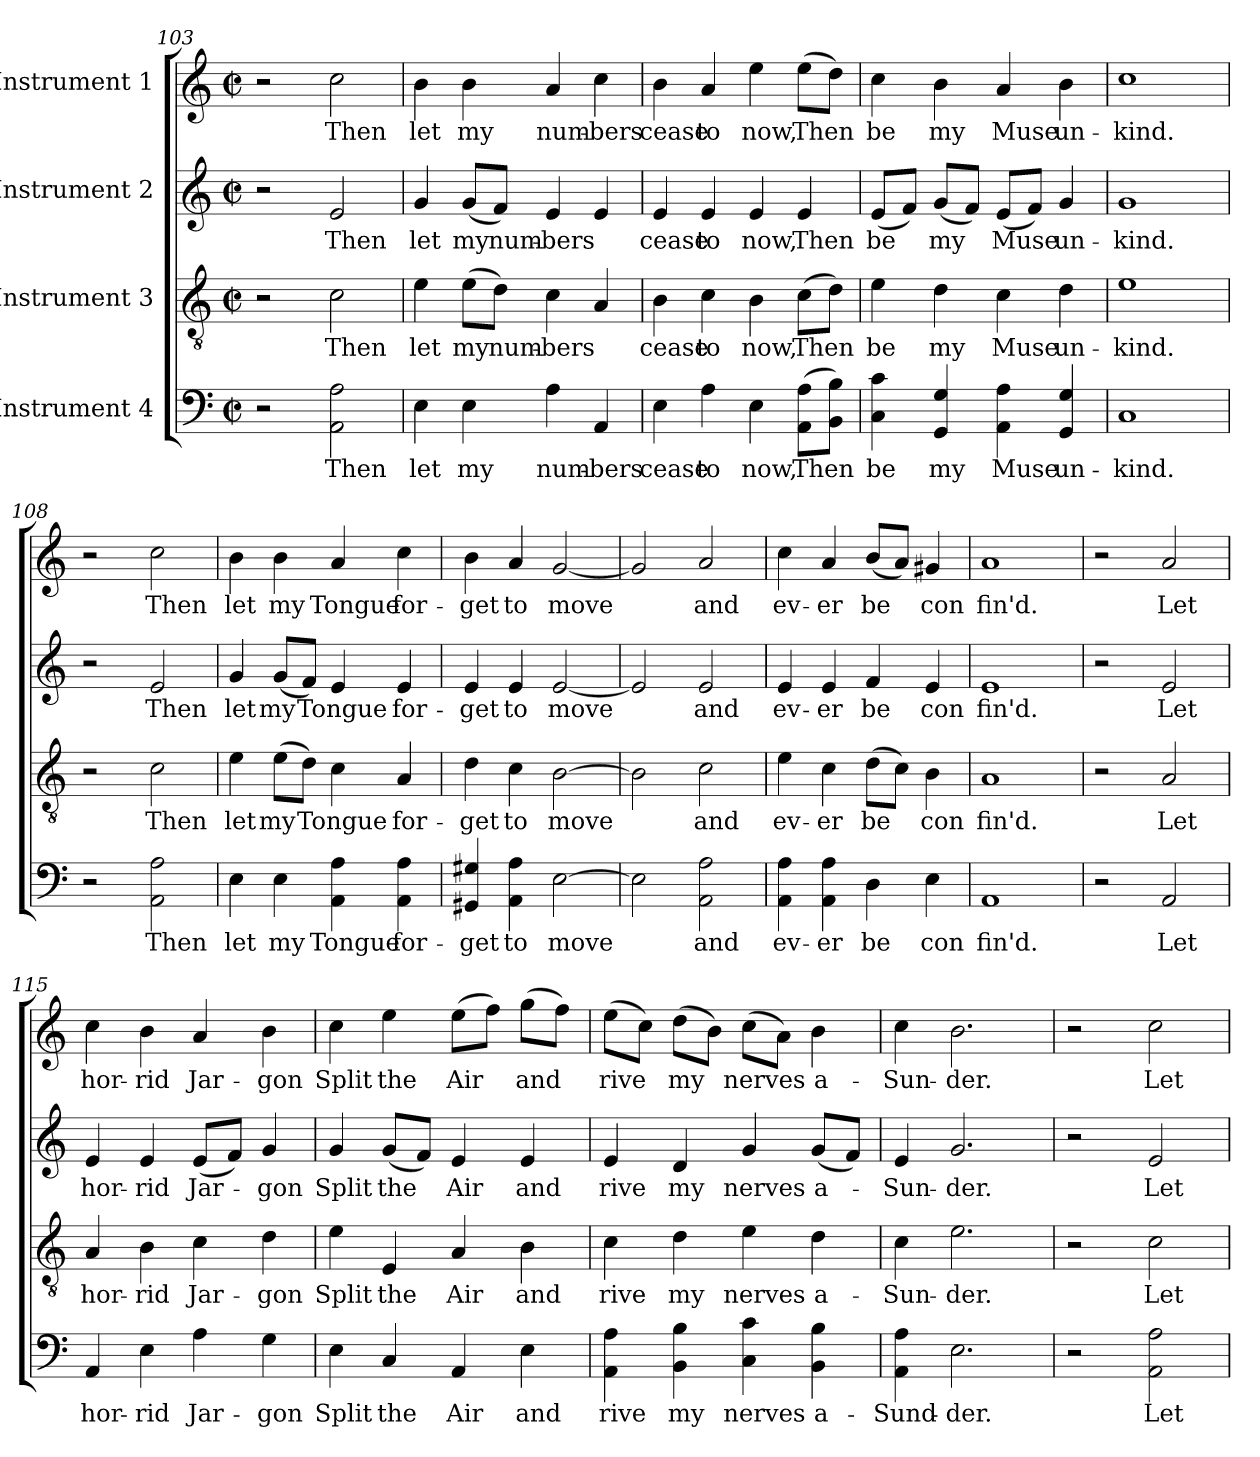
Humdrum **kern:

**kern	**text	**kern	**text	**kern	**text	**kern	**text
*part4	*part4	*part3	*part3	*part2	*part2	*part1	*part1
*staff4	*staff4	*staff3	*staff3	*staff2	*staff2	*staff1	*staff1
*I"Instrument 4	*	*I"Instrument 3	*	*I"Instrument 2	*	*I"Instrument 1	*
!!LO:LB:g=z
*clefF4	*	*clefGv2	*	*clefG2	*	*clefG2	*
*M2/2	*	*M2/2	*	*M2/2	*	*M2/2	*
*met(c|)	*	*met(c|)	*	*met(c|)	*	*met(c|)	*
=103	=103	=103	=103	=103	=103	=103	=103
2r	.	2r	.	2r	.	2r	.
!	!LO:LY:b:cj	!	!LO:LY:b:cj	!	!LO:LY:b:cj	!	!LO:LY:b:cj
2A\ 2AA\	Then	2c\	Then	2e/	Then	2cc\	Then
=104	=104	=104	=104	=104	=104	=104	=104
!	!LO:LY:b:cj	!	!LO:LY:b:cj	!	!LO:LY:b:cj	!	!LO:LY:b:cj
4E\	let	4e\	let	4g/	let	4b\	let
!	!LO:LY:b:cj	!	!LO:LY:b	!	!LO:LY:b	!	!LO:LY:b:cj
4E\	my	(>8e\L	my	(<8g/L	my	4b\	my
!	!	!	!LO:LY:b	!	!LO:LY:b	!	!
.	.	8d\J)	num-	8f/J)	num-	.	.
!	!LO:LY:b	!	!LO:LY:b	!	!LO:LY:b	!	!LO:LY:b
4A\	num-	4c\	-bers	4e/	-bers	4a/	num-
!	!LO:LY:b:rj	!	!	!	!	!	!LO:LY:b:rj
4AA/	-bers	4A/	.	4e/	.	4cc\	-bers
=105	=105	=105	=105	=105	=105	=105	=105
!	!LO:LY:b:cj	!	!LO:LY:b:cj	!	!LO:LY:b:cj	!	!LO:LY:b:cj
4E\	cease	4B\	cease	4e/	cease	4b\	cease
!	!LO:LY:b:cj	!	!LO:LY:b:cj	!	!LO:LY:b:cj	!	!LO:LY:b:cj
4A\	to	4c\	to	4e/	to	4a/	to
!	!LO:LY:b:cj	!	!LO:LY:b:cj	!	!LO:LY:b:cj	!	!LO:LY:b:cj
4E\	now,	4B\	now,	4e/	now,	4ee\	now,
!	!LO:LY:b	!	!LO:LY:b	!	!LO:LY:b:cj	!	!LO:LY:b
(>8A\ 8AA\L	Then	(>8c\L	Then	4e/	Then	(>8ee\L	Then
8B\ 8BB\J)	.	8d\J)	.	.	.	8dd\J)	.
=106	=106	=106	=106	=106	=106	=106	=106
!	!LO:LY:b:cj	!	!LO:LY:b:cj	!	!LO:LY:b:cj	!	!LO:LY:b:cj
4c\ 4C\	be	4e\	be	(<8e/L	be	4cc\	be
.	.	.	.	8f/J)	.	.	.
!	!LO:LY:b:cj	!	!LO:LY:b:cj	!	!LO:LY:b	!	!LO:LY:b:cj
4G/ 4GG/	my	4d\	my	(<8g/L	my	4b\	my
.	.	.	.	8f/J)	.	.	.
!	!LO:LY:b:cj	!	!LO:LY:b:cj	!	!LO:LY:b	!	!LO:LY:b:cj
4A\ 4AA\	Muse	4c\	Muse	(<8e/L	Muse	4a/	Muse
.	.	.	.	8f/J)	.	.	.
!	!LO:LY:b	!	!LO:LY:b	!	!LO:LY:b	!	!LO:LY:b
4G/ 4GG/	un-	4d\	un-	4g/	un-	4b\	un-
=107	=107	=107	=107	=107	=107	=107	=107
!	!LO:LY:b:cj	!	!LO:LY:b:cj	!	!LO:LY:b:cj	!	!LO:LY:b:cj
1C	-kind.	1e	-kind.	1g	-kind.	1cc	-kind.
=108	=108	=108	=108	=108	=108	=108	=108
2r	.	2r	.	2r	.	2r	.
!	!LO:LY:b:cj	!	!LO:LY:b:cj	!	!LO:LY:b:cj	!	!LO:LY:b:cj
2A\ 2AA\	Then	2c\	Then	2e/	Then	2cc\	Then
=109	=109	=109	=109	=109	=109	=109	=109
!	!LO:LY:b:cj	!	!LO:LY:b:cj	!	!LO:LY:b:cj	!	!LO:LY:b:cj
4E\	let	4e\	let	4g/	let	4b\	let
!	!LO:LY:b:cj	!	!LO:LY:b	!	!LO:LY:b	!	!LO:LY:b:cj
4E\	my	(>8e\L	my	(<8g/L	my	4b\	my
!	!	!	!LO:LY:b	!	!LO:LY:b	!	!
.	.	8d\J)	Tongue	8f/J)	Tongue	.	.
!	!LO:LY:b:cj	!	!	!	!	!	!LO:LY:b:cj
4A\ 4AA\	Tongue	4c\	.	4e/	.	4a/	Tongue
!	!LO:LY:b:cj	!	!LO:LY:b:cj	!	!LO:LY:b:cj	!	!LO:LY:b:cj
4A\ 4AA\	for-	4A/	for-	4e/	for-	4cc\	for-
=110	=110	=110	=110	=110	=110	=110	=110
!	!LO:LY:b:cj	!	!LO:LY:b:cj	!	!LO:LY:b:cj	!	!LO:LY:b:cj
4G#X/ 4GG#X/	-get	4d\	-get	4e/	-get	4b\	-get
!	!LO:LY:b:cj	!	!LO:LY:b:cj	!	!LO:LY:b:cj	!	!LO:LY:b:cj
4A\ 4AA\	to	4c\	to	4e/	to	4a/	to
!	!LO:LY:b	!	!LO:LY:b	!	!LO:LY:b	!	!LO:LY:b
[<2E\	move	[<2B\	move	[>2e/	move	[>2g/	move
!!LO:LB:g=z
=111	=111	=111	=111	=111	=111	=111	=111
2E\]	.	2B\]	.	2e/]	.	2g/]	.
!	!LO:LY:b:cj	!	!LO:LY:b:cj	!	!LO:LY:b:cj	!	!LO:LY:b:cj
2A\ 2AA\	and	2c\	and	2e/	and	2a/	and
=112	=112	=112	=112	=112	=112	=112	=112
!	!LO:LY:b:cj	!	!LO:LY:b:cj	!	!LO:LY:b:cj	!	!LO:LY:b:cj
4A\ 4AA\	ev-	4e\	ev-	4e/	ev-	4cc\	ev-
!	!LO:LY:b:cj	!	!LO:LY:b:cj	!	!LO:LY:b:cj	!	!LO:LY:b:cj
4A\ 4AA\	-er	4c\	-er	4e/	-er	4a/	-er
!	!LO:LY:b:cj	!	!LO:LY:b:cj	!	!LO:LY:b:cj	!	!LO:LY:b:cj
4D\	be	(>8d\L	be	4f/	be	(<8b/L	be
.	.	8c\J)	.	.	.	8a/J)	.
!	!LO:LY:b:cj	!	!LO:LY:b:cj	!	!LO:LY:b:cj	!	!LO:LY:b:cj
4E\	con	4B\	con	4e/	con	4g#X/	con
=113	=113	=113	=113	=113	=113	=113	=113
!	!LO:LY:b:cj	!	!LO:LY:b:cj	!	!LO:LY:b:cj	!	!LO:LY:b:cj
1AA	fin'd.	1A	fin'd.	1e	fin'd.	1a	fin'd.
=114	=114	=114	=114	=114	=114	=114	=114
2r	.	2r	.	2r	.	2r	.
!	!LO:LY:b:cj	!	!LO:LY:b:cj	!	!LO:LY:b:cj	!	!LO:LY:b:cj
2AA/	Let	2A/	Let	2e/	Let	2a/	Let
=115	=115	=115	=115	=115	=115	=115	=115
!	!LO:LY:b	!	!LO:LY:b	!	!LO:LY:b	!	!LO:LY:b
4AA/	hor-	4A/	hor-	4e/	hor-	4cc\	hor-
!	!LO:LY:b:rj	!	!LO:LY:b:rj	!	!LO:LY:b:rj	!	!LO:LY:b:rj
4E\	-rid	4B\	-rid	4e/	-rid	4b\	-rid
!	!LO:LY:b:cj	!	!LO:LY:b:cj	!	!LO:LY:b	!	!LO:LY:b:cj
4A\	Jar-	4c\	Jar-	(<8e/L	Jar-	4a/	Jar-
.	.	.	.	8f/J)	.	.	.
!	!LO:LY:b:cj	!	!LO:LY:b:cj	!	!LO:LY:b:cj	!	!LO:LY:b:cj
4G\	-gon	4d\	-gon	4g/	-gon	4b\	-gon
=116	=116	=116	=116	=116	=116	=116	=116
!	!LO:LY:b:cj	!	!LO:LY:b:cj	!	!LO:LY:b:cj	!	!LO:LY:b:cj
4E\	Split	4e\	Split	4g/	Split	4cc\	Split
!	!LO:LY:b:cj	!	!LO:LY:b:cj	!	!LO:LY:b	!	!LO:LY:b:cj
4C/	the	4E/	the	(<8g/L	the	4ee\	the
.	.	.	.	8f/J)	.	.	.
!	!LO:LY:b:cj	!	!LO:LY:b:cj	!	!LO:LY:b:cj	!	!LO:LY:b
4AA/	Air	4A/	Air	4e/	Air	(>8ee\L	Air
.	.	.	.	.	.	8ff\J)	.
!	!LO:LY:b:cj	!	!LO:LY:b:cj	!	!LO:LY:b:cj	!	!LO:LY:b
4E\	and	4B\	and	4e/	and	(>8gg\L	and
.	.	.	.	.	.	8ff\J)	.
=117	=117	=117	=117	=117	=117	=117	=117
!	!LO:LY:b:cj	!	!LO:LY:b:cj	!	!LO:LY:b:cj	!	!LO:LY:b
4A\ 4AA\	rive	4c\	rive	4e/	rive	(>8ee\L	rive
.	.	.	.	.	.	8cc\J)	.
!	!LO:LY:b:cj	!	!LO:LY:b:cj	!	!LO:LY:b:cj	!	!LO:LY:b
4B\ 4BB\	my	4d\	my	4d/	my	(>8dd\L	my
.	.	.	.	.	.	8b\J)	.
!	!LO:LY:b:cj	!	!LO:LY:b:cj	!	!LO:LY:b:cj	!	!LO:LY:b
4c\ 4C\	nerves	4e\	nerves	4g/	nerves	(>8cc\L	nerves
.	.	.	.	.	.	8a\J)	.
!	!LO:LY:b:cj	!	!LO:LY:b:cj	!	!LO:LY:b:cj	!	!LO:LY:b
4B\ 4BB\	a-	4d\	a-	(<8g/L	a-	4b\	a-
.	.	.	.	8f/J)	.	.	.
=118	=118	=118	=118	=118	=118	=118	=118
!	!LO:LY:b:cj	!	!LO:LY:b:cj	!	!LO:LY:b:cj	!	!LO:LY:b:cj
4A\ 4AA\	-Sund-	4c\	-Sun-	4e/	-Sun-	4cc\	-Sun-
!	!LO:LY:b:cj	!	!LO:LY:b:cj	!	!LO:LY:b:cj	!	!LO:LY:b:cj
2.E\	-der.	2.e\	-der.	2.g/	-der.	2.b\	-der.
!!LO:PB:g=z
=119	=119	=119	=119	=119	=119	=119	=119
2r	.	2r	.	2r	.	2r	.
!	!LO:LY:b:cj	!	!LO:LY:b:cj	!	!LO:LY:b:cj	!	!LO:LY:b:cj
2A\ 2AA\	Let	2c\	Let	2e/	Let	2cc\	Let
=	=	=	=	=	=	=	=
*-	*-	*-	*-	*-	*-	*-	*-
